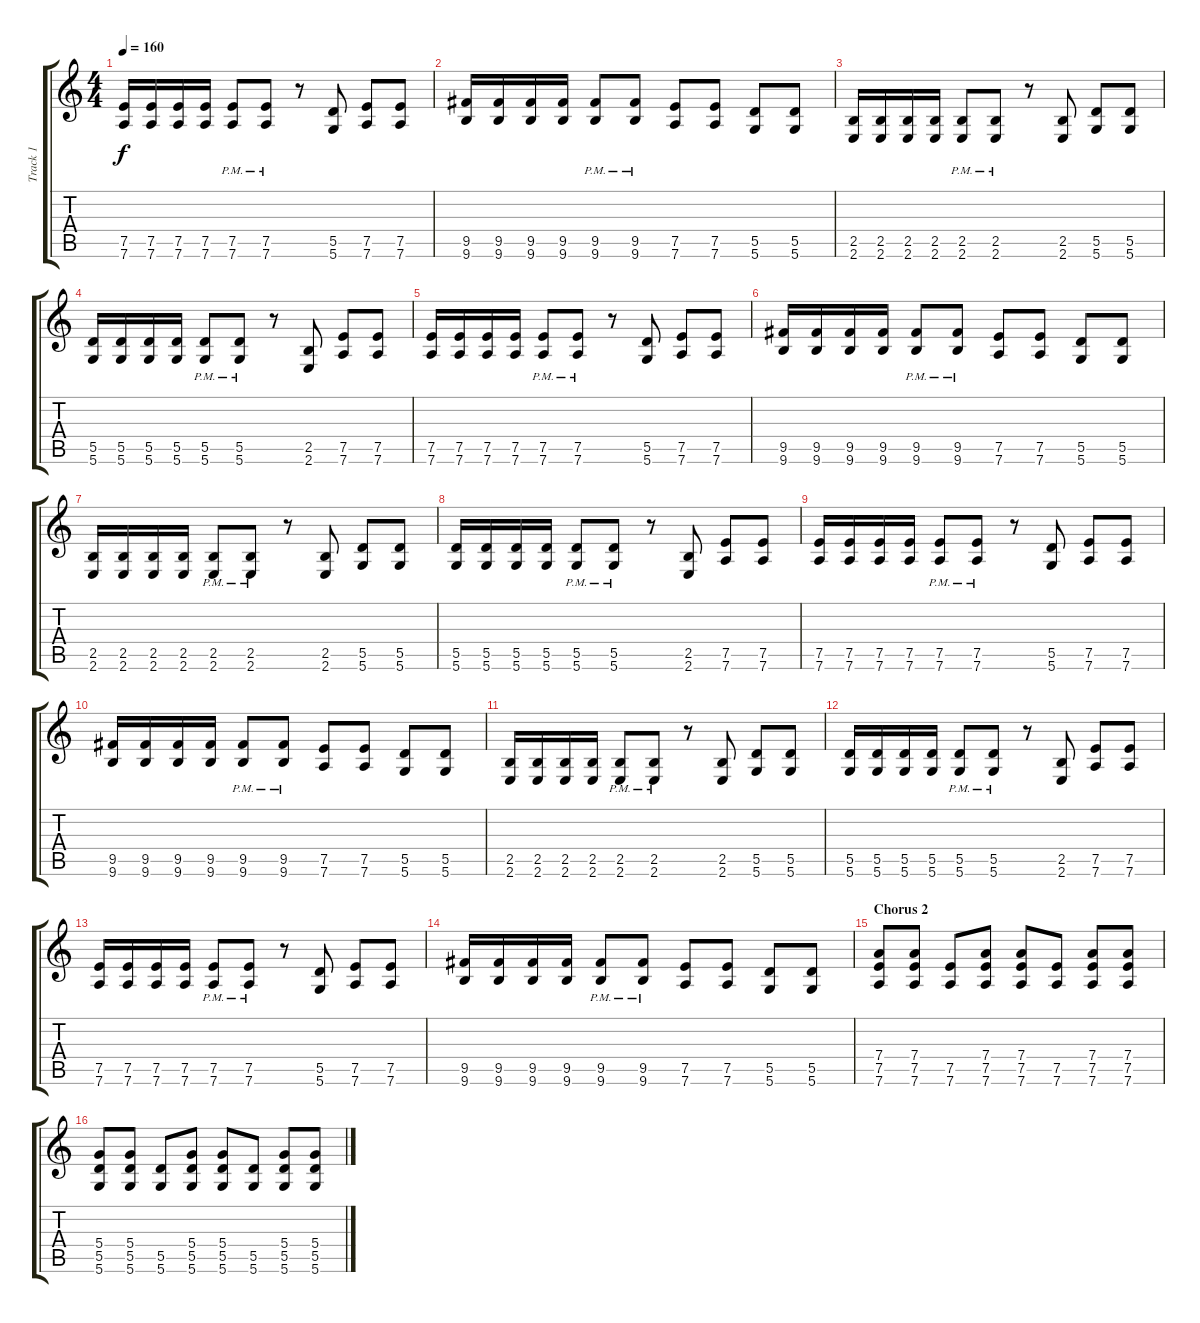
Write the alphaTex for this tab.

\track ("Track 1" "Track 1") {instrument distortionguitar}
\staff {score tabs}
\tuning (E4 B3 G3 D3 A2 D2) {hide}
\ts (4 4)
\tempo 160
\clef g2
\ks c
(7.5 7.6).16{dy f} (7.5 7.6).16 (7.5 7.6).16 (7.5 7.6).16 (7.5{pm} 7.6{pm}).8 (7.5{pm} 7.6{pm}).8 r.8 (5.5 5.6).8 (7.5 7.6).8 (7.5 7.6).8 |
(9.5 9.6).16 (9.5 9.6).16 (9.5 9.6).16 (9.5 9.6).16 (9.5{pm} 9.6{pm}).8 (9.5{pm} 9.6{pm}).8 (7.5 7.6).8 (7.5 7.6).8 (5.5 5.6).8 (5.5 5.6).8 |
(2.5 2.6).16 (2.5 2.6).16 (2.5 2.6).16 (2.5 2.6).16 (2.5{pm} 2.6{pm}).8 (2.5{pm} 2.6{pm}).8 r.8 (2.5 2.6).8 (5.5 5.6).8 (5.5 5.6).8 |
(5.5 5.6).16 (5.5 5.6).16 (5.5 5.6).16 (5.5 5.6).16 (5.5{pm} 5.6{pm}).8 (5.5{pm} 5.6{pm}).8 r.8 (2.5 2.6).8 (7.5 7.6).8 (7.5 7.6).8 |
(7.5 7.6).16 (7.5 7.6).16 (7.5 7.6).16 (7.5 7.6).16 (7.5{pm} 7.6{pm}).8 (7.5{pm} 7.6{pm}).8 r.8 (5.5 5.6).8 (7.5 7.6).8 (7.5 7.6).8 |
(9.5 9.6).16 (9.5 9.6).16 (9.5 9.6).16 (9.5 9.6).16 (9.5{pm} 9.6{pm}).8 (9.5{pm} 9.6{pm}).8 (7.5 7.6).8 (7.5 7.6).8 (5.5 5.6).8 (5.5 5.6).8 |
(2.5 2.6).16 (2.5 2.6).16 (2.5 2.6).16 (2.5 2.6).16 (2.5{pm} 2.6{pm}).8 (2.5{pm} 2.6{pm}).8 r.8 (2.5 2.6).8 (5.5 5.6).8 (5.5 5.6).8 |
(5.5 5.6).16 (5.5 5.6).16 (5.5 5.6).16 (5.5 5.6).16 (5.5{pm} 5.6{pm}).8 (5.5{pm} 5.6{pm}).8 r.8 (2.5 2.6).8 (7.5 7.6).8 (7.5 7.6).8 |
(7.5 7.6).16 (7.5 7.6).16 (7.5 7.6).16 (7.5 7.6).16 (7.5{pm} 7.6{pm}).8 (7.5{pm} 7.6{pm}).8 r.8 (5.5 5.6).8 (7.5 7.6).8 (7.5 7.6).8 |
(9.5 9.6).16 (9.5 9.6).16 (9.5 9.6).16 (9.5 9.6).16 (9.5{pm} 9.6{pm}).8 (9.5{pm} 9.6{pm}).8 (7.5 7.6).8 (7.5 7.6).8 (5.5 5.6).8 (5.5 5.6).8 |
(2.5 2.6).16 (2.5 2.6).16 (2.5 2.6).16 (2.5 2.6).16 (2.5{pm} 2.6{pm}).8 (2.5{pm} 2.6{pm}).8 r.8 (2.5 2.6).8 (5.5 5.6).8 (5.5 5.6).8 |
(5.5 5.6).16 (5.5 5.6).16 (5.5 5.6).16 (5.5 5.6).16 (5.5{pm} 5.6{pm}).8 (5.5{pm} 5.6{pm}).8 r.8 (2.5 2.6).8 (7.5 7.6).8 (7.5 7.6).8 |
(7.5 7.6).16 (7.5 7.6).16 (7.5 7.6).16 (7.5 7.6).16 (7.5{pm} 7.6{pm}).8 (7.5{pm} 7.6{pm}).8 r.8 (5.5 5.6).8 (7.5 7.6).8 (7.5 7.6).8 |
(9.5 9.6).16 (9.5 9.6).16 (9.5 9.6).16 (9.5 9.6).16 (9.5{pm} 9.6{pm}).8 (9.5{pm} 9.6{pm}).8 (7.5 7.6).8 (7.5 7.6).8 (5.5 5.6).8 (5.5 5.6).8 |
\section ("" "Chorus 2")
(7.4 7.5 7.6).8 (7.4 7.5 7.6).8 (7.5 7.6).8 (7.4 7.5 7.6).8 (7.4 7.5 7.6).8 (7.5 7.6).8 (7.4 7.5 7.6).8 (7.4 7.5 7.6).8 |
(5.4 5.5 5.6).8 (5.4 5.5 5.6).8 (5.5 5.6).8 (5.4 5.5 5.6).8 (5.4 5.5 5.6).8 (5.5 5.6).8 (5.4 5.5 5.6).8 (5.4 5.5 5.6).8
